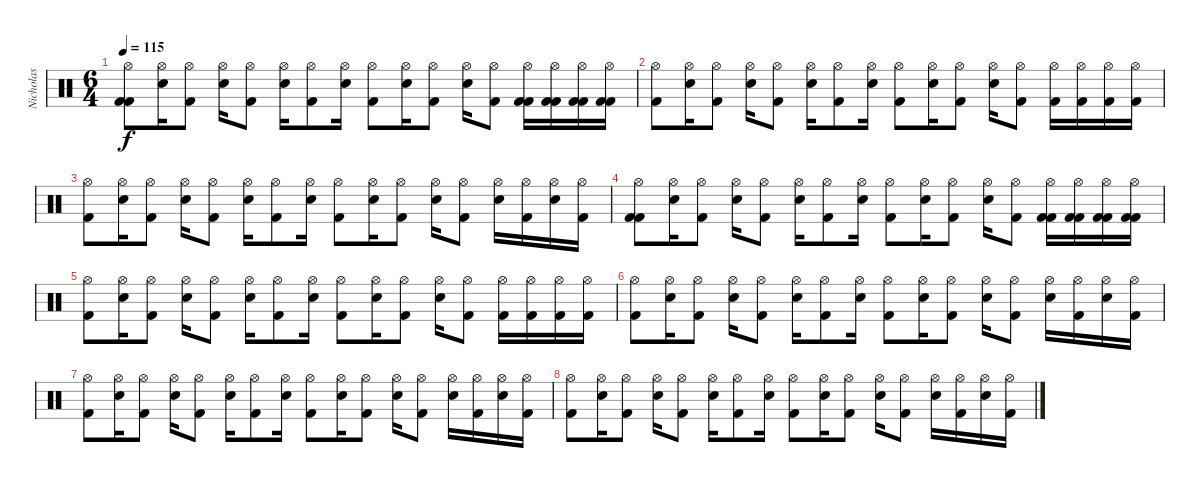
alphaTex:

\track ("Nicholas" "Nicholas") {instrument percussion}
\staff {score}
\articulation defaults
\ts (6 4)
\tempo 110
\tempo 115
\clef neutral
\ks c
("Hi-Hat (open)" "Kick (hit) 2" "Kick (hit) 2").8{dy f} ("Hi-Hat (open)" "Snare (hit) 2").16 ("Hi-Hat (open)" "Kick (hit) 2").8 ("Hi-Hat (open)" "Snare (hit) 2").16 ("Hi-Hat (open)" "Kick (hit) 2").8 ("Hi-Hat (open)" "Snare (hit) 2").16 ("Hi-Hat (open)" "Kick (hit) 2").8 ("Hi-Hat (open)" "Snare (hit) 2").16 ("Hi-Hat (open)" "Kick (hit) 2").8 ("Hi-Hat (open)" "Snare (hit) 2").16 ("Hi-Hat (open)" "Kick (hit) 2").8 ("Hi-Hat (open)" "Snare (hit) 2").16 ("Hi-Hat (open)" "Kick (hit) 2").8 ("Hi-Hat (open)" "Kick (hit) 2" "Kick (hit) 2").16 ("Hi-Hat (open)" "Kick (hit) 2" "Kick (hit) 2").16 ("Hi-Hat (open)" "Kick (hit) 2" "Kick (hit) 2").16 ("Hi-Hat (open)" "Kick (hit) 2" "Kick (hit) 2").16 |
("Hi-Hat (open)" "Kick (hit) 2").8 ("Hi-Hat (open)" "Snare (hit) 2").16 ("Hi-Hat (open)" "Kick (hit) 2").8 ("Hi-Hat (open)" "Snare (hit) 2").16 ("Hi-Hat (open)" "Kick (hit) 2").8 ("Hi-Hat (open)" "Snare (hit) 2").16 ("Hi-Hat (open)" "Kick (hit) 2").8 ("Hi-Hat (open)" "Snare (hit) 2").16 ("Hi-Hat (open)" "Kick (hit) 2").8 ("Hi-Hat (open)" "Snare (hit) 2").16 ("Hi-Hat (open)" "Kick (hit) 2").8 ("Hi-Hat (open)" "Snare (hit) 2").16 ("Hi-Hat (open)" "Kick (hit) 2").8 ("Hi-Hat (open)" "Kick (hit) 2").16 ("Hi-Hat (open)" "Kick (hit) 2").16 ("Hi-Hat (open)" "Kick (hit) 2").16 ("Hi-Hat (open)" "Kick (hit) 2").16 |
("Hi-Hat (open)" "Kick (hit) 2").8 ("Hi-Hat (open)" "Snare (hit) 2").16 ("Hi-Hat (open)" "Kick (hit) 2").8 ("Hi-Hat (open)" "Snare (hit) 2").16 ("Hi-Hat (open)" "Kick (hit) 2").8 ("Hi-Hat (open)" "Snare (hit) 2").16 ("Hi-Hat (open)" "Kick (hit) 2").8 ("Hi-Hat (open)" "Snare (hit) 2").16 ("Hi-Hat (open)" "Kick (hit) 2").8 ("Hi-Hat (open)" "Snare (hit) 2").16 ("Hi-Hat (open)" "Kick (hit) 2").8 ("Hi-Hat (open)" "Snare (hit) 2").16 ("Hi-Hat (open)" "Kick (hit) 2").8 ("Hi-Hat (open)" "Snare (hit) 2").16 ("Hi-Hat (open)" "Kick (hit) 2").16 ("Hi-Hat (open)" "Snare (hit) 2").16 ("Hi-Hat (open)" "Kick (hit) 2").16 |
("Hi-Hat (open)" "Kick (hit) 2" "Kick (hit) 2").8 ("Hi-Hat (open)" "Snare (hit) 2").16 ("Hi-Hat (open)" "Kick (hit) 2").8 ("Hi-Hat (open)" "Snare (hit) 2").16 ("Hi-Hat (open)" "Kick (hit) 2").8 ("Hi-Hat (open)" "Snare (hit) 2").16 ("Hi-Hat (open)" "Kick (hit) 2").8 ("Hi-Hat (open)" "Snare (hit) 2").16 ("Hi-Hat (open)" "Kick (hit) 2").8 ("Hi-Hat (open)" "Snare (hit) 2").16 ("Hi-Hat (open)" "Kick (hit) 2").8 ("Hi-Hat (open)" "Snare (hit) 2").16 ("Hi-Hat (open)" "Kick (hit) 2").8 ("Hi-Hat (open)" "Kick (hit) 2" "Kick (hit) 2").16 ("Hi-Hat (open)" "Kick (hit) 2" "Kick (hit) 2").16 ("Hi-Hat (open)" "Kick (hit) 2" "Kick (hit) 2").16 ("Hi-Hat (open)" "Kick (hit) 2" "Kick (hit) 2").16 |
("Hi-Hat (open)" "Kick (hit) 2").8 ("Hi-Hat (open)" "Snare (hit) 2").16 ("Hi-Hat (open)" "Kick (hit) 2").8 ("Hi-Hat (open)" "Snare (hit) 2").16 ("Hi-Hat (open)" "Kick (hit) 2").8 ("Hi-Hat (open)" "Snare (hit) 2").16 ("Hi-Hat (open)" "Kick (hit) 2").8 ("Hi-Hat (open)" "Snare (hit) 2").16 ("Hi-Hat (open)" "Kick (hit) 2").8 ("Hi-Hat (open)" "Snare (hit) 2").16 ("Hi-Hat (open)" "Kick (hit) 2").8 ("Hi-Hat (open)" "Snare (hit) 2").16 ("Hi-Hat (open)" "Kick (hit) 2").8 ("Hi-Hat (open)" "Kick (hit) 2").16 ("Hi-Hat (open)" "Kick (hit) 2").16 ("Hi-Hat (open)" "Kick (hit) 2").16 ("Hi-Hat (open)" "Kick (hit) 2").16 |
("Hi-Hat (open)" "Kick (hit) 2").8 ("Hi-Hat (open)" "Snare (hit) 2").16 ("Hi-Hat (open)" "Kick (hit) 2").8 ("Hi-Hat (open)" "Snare (hit) 2").16 ("Hi-Hat (open)" "Kick (hit) 2").8 ("Hi-Hat (open)" "Snare (hit) 2").16 ("Hi-Hat (open)" "Kick (hit) 2").8 ("Hi-Hat (open)" "Snare (hit) 2").16 ("Hi-Hat (open)" "Kick (hit) 2").8 ("Hi-Hat (open)" "Snare (hit) 2").16 ("Hi-Hat (open)" "Kick (hit) 2").8 ("Hi-Hat (open)" "Snare (hit) 2").16 ("Hi-Hat (open)" "Kick (hit) 2").8 ("Hi-Hat (open)" "Snare (hit) 2").16 ("Hi-Hat (open)" "Kick (hit) 2").16 ("Hi-Hat (open)" "Snare (hit) 2").16 ("Hi-Hat (open)" "Kick (hit) 2").16 |
("Hi-Hat (open)" "Kick (hit) 2").8 ("Hi-Hat (open)" "Snare (hit) 2").16 ("Hi-Hat (open)" "Kick (hit) 2").8 ("Hi-Hat (open)" "Snare (hit) 2").16 ("Hi-Hat (open)" "Kick (hit) 2").8 ("Hi-Hat (open)" "Snare (hit) 2").16 ("Hi-Hat (open)" "Kick (hit) 2").8 ("Hi-Hat (open)" "Snare (hit) 2").16 ("Hi-Hat (open)" "Kick (hit) 2").8 ("Hi-Hat (open)" "Snare (hit) 2").16 ("Hi-Hat (open)" "Kick (hit) 2").8 ("Hi-Hat (open)" "Snare (hit) 2").16 ("Hi-Hat (open)" "Kick (hit) 2").8 ("Hi-Hat (open)" "Snare (hit) 2").16 ("Hi-Hat (open)" "Kick (hit) 2").16 ("Hi-Hat (open)" "Snare (hit) 2").16 ("Hi-Hat (open)" "Kick (hit) 2").16 |
("Hi-Hat (open)" "Kick (hit) 2").8 ("Hi-Hat (open)" "Snare (hit) 2").16 ("Hi-Hat (open)" "Kick (hit) 2").8 ("Hi-Hat (open)" "Snare (hit) 2").16 ("Hi-Hat (open)" "Kick (hit) 2").8 ("Hi-Hat (open)" "Snare (hit) 2").16 ("Hi-Hat (open)" "Kick (hit) 2").8 ("Hi-Hat (open)" "Snare (hit) 2").16 ("Hi-Hat (open)" "Kick (hit) 2").8 ("Hi-Hat (open)" "Snare (hit) 2").16 ("Hi-Hat (open)" "Kick (hit) 2").8 ("Hi-Hat (open)" "Snare (hit) 2").16 ("Hi-Hat (open)" "Kick (hit) 2").8 ("Hi-Hat (open)" "Snare (hit) 2").16 ("Hi-Hat (open)" "Kick (hit) 2").16 ("Hi-Hat (open)" "Snare (hit) 2").16 ("Hi-Hat (open)" "Kick (hit) 2").16
